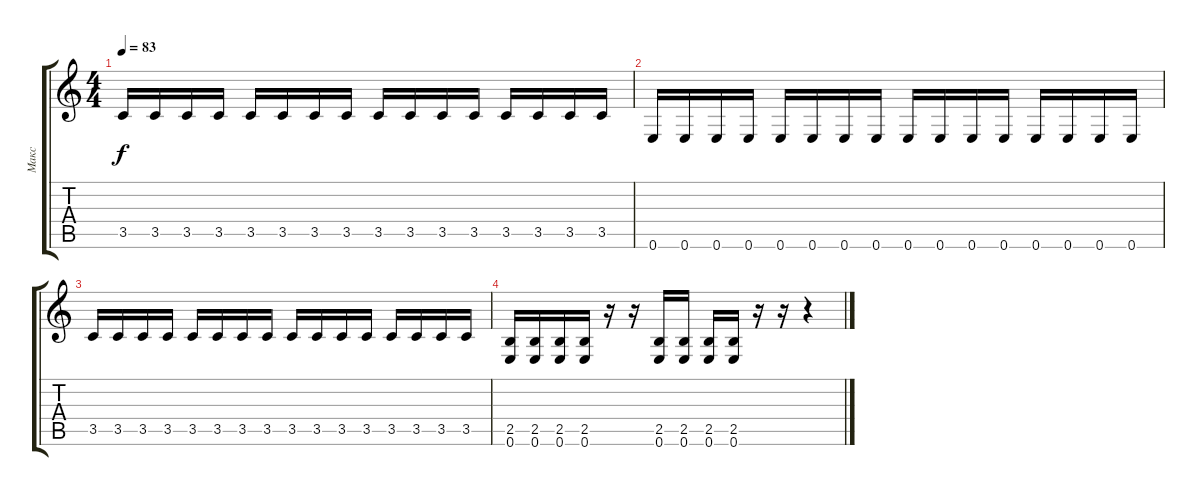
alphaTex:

\track ("Макс" "Макс") {instrument distortionguitar}
\staff {score tabs}
\tuning (E4 B3 G3 D3 A2 E2) {hide}
\ts (4 4)
\tempo 83
\clef g2
\ks c
3.5.16{dy f} 3.5.16 3.5.16 3.5.16 3.5.16 3.5.16 3.5.16 3.5.16 3.5.16 3.5.16 3.5.16 3.5.16 3.5.16 3.5.16 3.5.16 3.5.16 |
0.6.16 0.6.16 0.6.16 0.6.16 0.6.16 0.6.16 0.6.16 0.6.16 0.6.16 0.6.16 0.6.16 0.6.16 0.6.16 0.6.16 0.6.16 0.6.16 |
3.5.16 3.5.16 3.5.16 3.5.16 3.5.16 3.5.16 3.5.16 3.5.16 3.5.16 3.5.16 3.5.16 3.5.16 3.5.16 3.5.16 3.5.16 3.5.16 |
(2.5 0.6).16{volume 15 balance 3 instrument distortionguitar} (2.5 0.6).16 (2.5 0.6).16 (2.5 0.6).16 r.16 r.16 (2.5 0.6).16 (2.5 0.6).16 (2.5 0.6).16 (2.5 0.6).16 r.16 r.16 r.4
